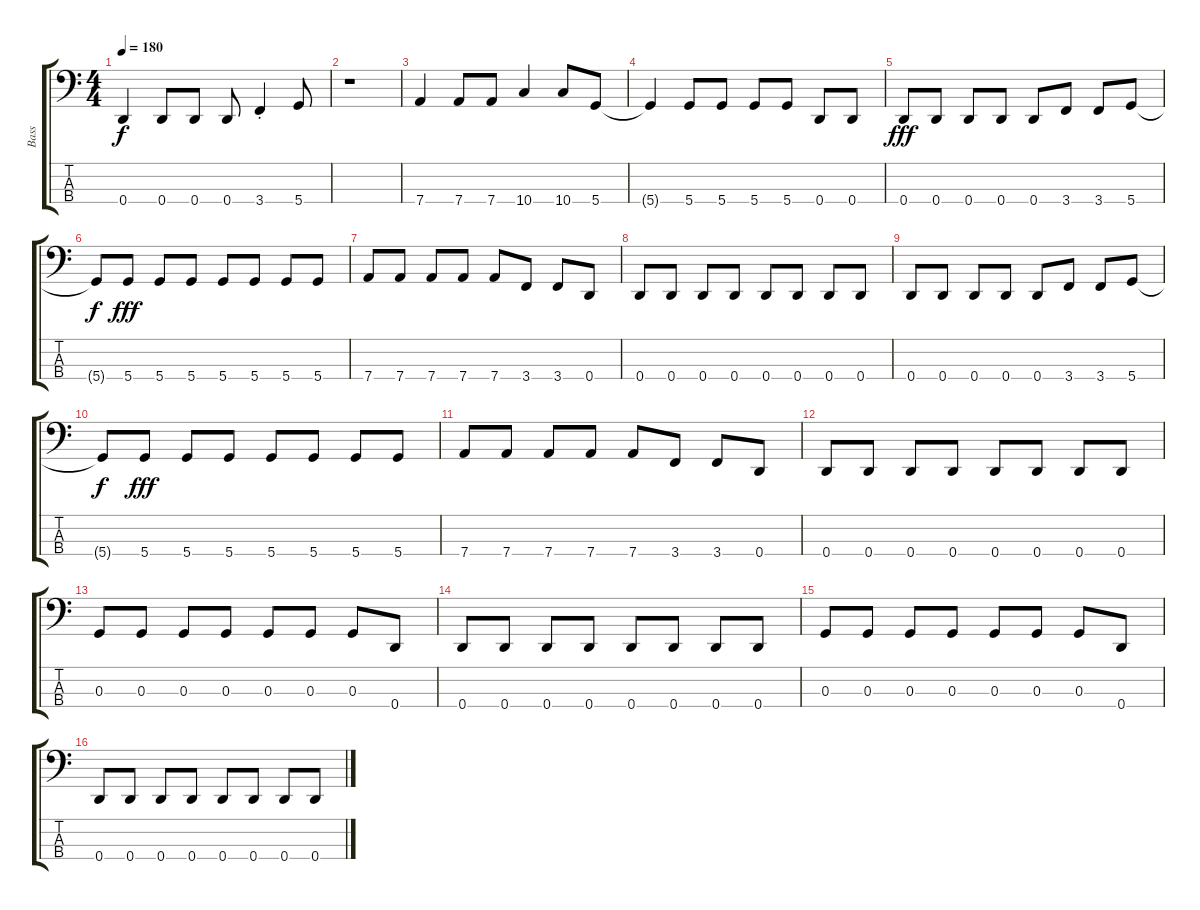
\track ("Bass" "Bass") {instrument electricbasspick}
\staff {score tabs}
\tuning (F2 C2 G1 D1) {hide}
\ts (4 4)
\tempo 180
\clef f4
\ks c
0.4.4{dy f} 0.4.8 0.4.8 0.4.8 3.4{st}.4 5.4.8 |
r.1 |
7.4.4 7.4.8 7.4.8 10.4.4 10.4.8 5.4.8 |
5.4{t}.4 5.4.8 5.4.8 5.4.8 5.4.8 0.4.8 0.4.8 |
0.4.8{dy fff} 0.4.8 0.4.8 0.4.8 0.4.8 3.4.8 3.4.8 5.4.8 |
5.4{t}.8{dy f} 5.4.8{dy fff} 5.4.8 5.4.8 5.4.8 5.4.8 5.4.8 5.4.8 |
7.4.8 7.4.8 7.4.8 7.4.8 7.4.8 3.4.8 3.4.8 0.4.8 |
0.4.8 0.4.8 0.4.8 0.4.8 0.4.8 0.4.8 0.4.8 0.4.8 |
0.4.8 0.4.8 0.4.8 0.4.8 0.4.8 3.4.8 3.4.8 5.4.8 |
5.4{t}.8{dy f} 5.4.8{dy fff} 5.4.8 5.4.8 5.4.8 5.4.8 5.4.8 5.4.8 |
7.4.8 7.4.8 7.4.8 7.4.8 7.4.8 3.4.8 3.4.8 0.4.8 |
0.4.8 0.4.8 0.4.8 0.4.8 0.4.8 0.4.8 0.4.8 0.4.8 |
0.3.8 0.3.8 0.3.8 0.3.8 0.3.8 0.3.8 0.3.8 0.4.8 |
0.4.8 0.4.8 0.4.8 0.4.8 0.4.8 0.4.8 0.4.8 0.4.8 |
0.3.8 0.3.8 0.3.8 0.3.8 0.3.8 0.3.8 0.3.8 0.4.8 |
0.4.8 0.4.8 0.4.8 0.4.8 0.4.8 0.4.8 0.4.8 0.4.8
